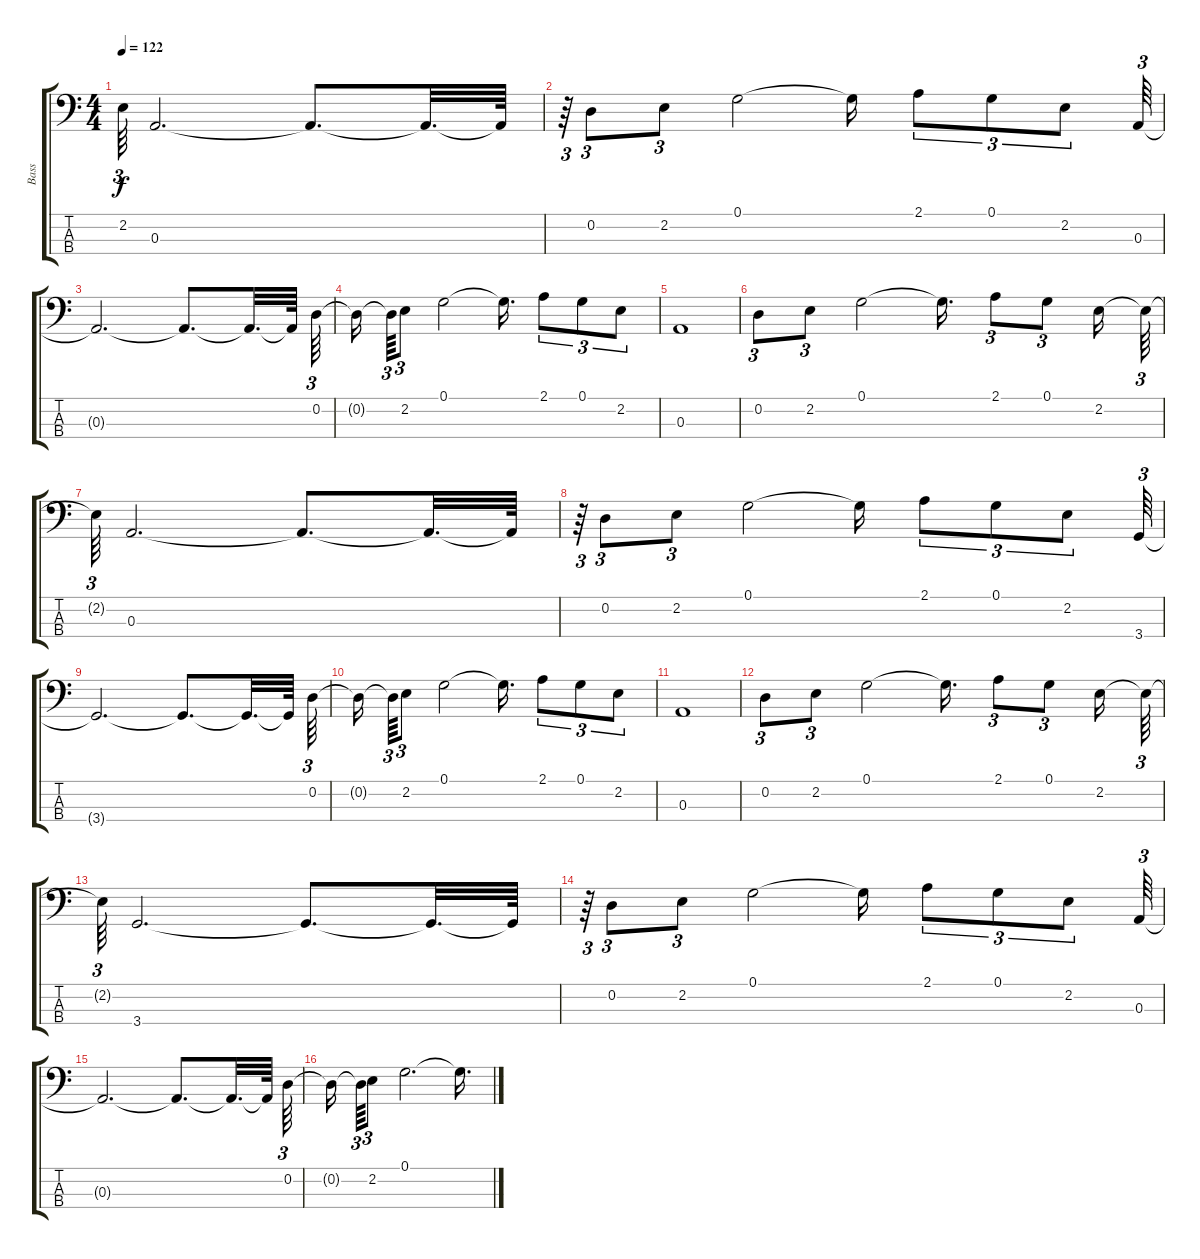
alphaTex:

\track ("Bass" "Bass") {instrument electricbassfinger}
\staff {score tabs}
\tuning (G2 D2 A1 E1) {hide}
\ts (4 4)
\tempo 122
\clef f4
\ks c
2.2{t}.64{tu (3 2) dy f} 0.3.2{d} 0.3{t}.8{d} 0.3{t}.32{d} 0.3{t}.64 |
r.64{tu (3 2)} 0.2.8{tu (3 2)} 2.2.8{tu (3 2)} 0.1.2 0.1{t}.16 2.1.8{tu (3 2)} 0.1.8{tu (3 2)} 2.2.8{tu (3 2)} 0.3.64{tu (3 2)} |
0.3{t}.2{d} 0.3{t}.8{d} 0.3{t}.32{d} 0.3{t}.64 0.2.64{tu (3 2)} |
0.2{t}.16 0.2{t}.64{tu (3 2)} 2.2.8{tu (3 2)} 0.1.2 0.1{t}.16{d} 2.1.8{tu (3 2)} 0.1.8{tu (3 2)} 2.2.8{tu (3 2)} |
0.3.1 |
0.2.8{tu (3 2)} 2.2.8{tu (3 2)} 0.1.2 0.1{t}.16{d} 2.1.8{tu (3 2)} 0.1.8{tu (3 2)} 2.2.16 2.2{t}.64{tu (3 2)} |
2.2{t}.64{tu (3 2)} 0.3.2{d} 0.3{t}.8{d} 0.3{t}.32{d} 0.3{t}.64 |
r.64{tu (3 2)} 0.2.8{tu (3 2)} 2.2.8{tu (3 2)} 0.1.2 0.1{t}.16 2.1.8{tu (3 2)} 0.1.8{tu (3 2)} 2.2.8{tu (3 2)} 3.4.64{tu (3 2)} |
3.4{t}.2{d} 3.4{t}.8{d} 3.4{t}.32{d} 3.4{t}.64 0.2.64{tu (3 2)} |
0.2{t}.16 0.2{t}.64{tu (3 2)} 2.2.8{tu (3 2)} 0.1.2 0.1{t}.16{d} 2.1.8{tu (3 2)} 0.1.8{tu (3 2)} 2.2.8{tu (3 2)} |
0.3.1 |
0.2.8{tu (3 2)} 2.2.8{tu (3 2)} 0.1.2 0.1{t}.16{d} 2.1.8{tu (3 2)} 0.1.8{tu (3 2)} 2.2.16 2.2{t}.64{tu (3 2)} |
2.2{t}.64{tu (3 2)} 3.4.2{d} 3.4{t}.8{d} 3.4{t}.32{d} 3.4{t}.64 |
r.64{tu (3 2)} 0.2.8{tu (3 2)} 2.2.8{tu (3 2)} 0.1.2 0.1{t}.16 2.1.8{tu (3 2)} 0.1.8{tu (3 2)} 2.2.8{tu (3 2)} 0.3.64{tu (3 2)} |
0.3{t}.2{d} 0.3{t}.8{d} 0.3{t}.32{d} 0.3{t}.64 0.2.64{tu (3 2)} |
0.2{t}.16 0.2{t}.64{tu (3 2)} 2.2.8{tu (3 2)} 0.1.2{d} 0.1{t}.16{d}
